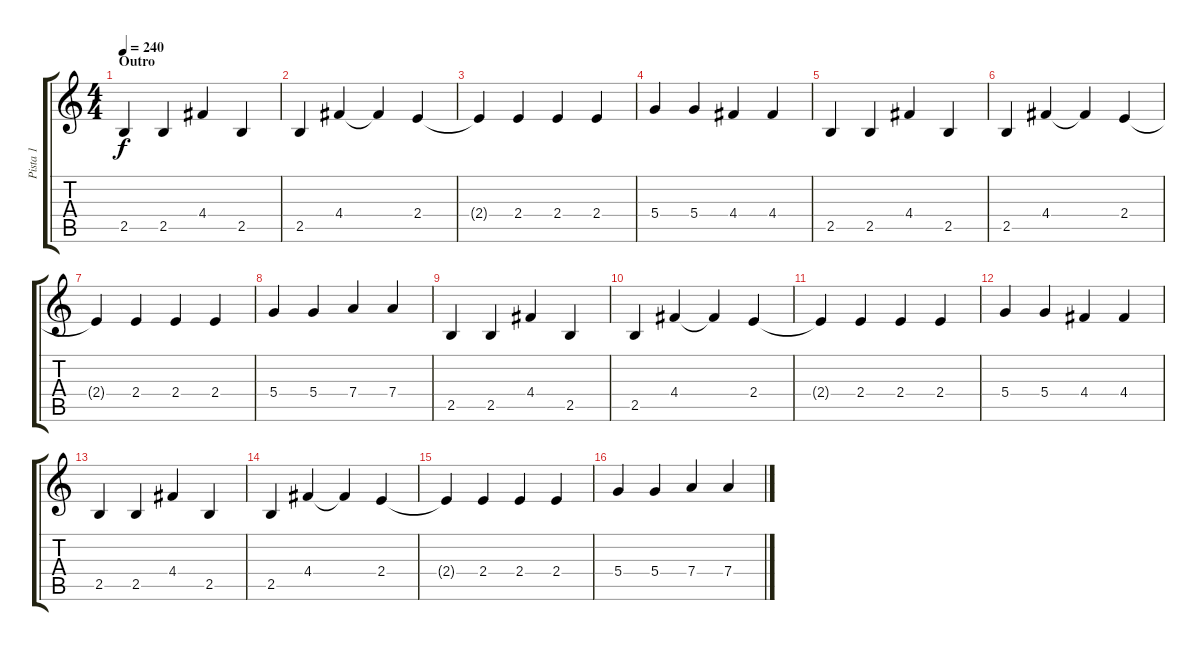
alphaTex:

\track ("Pista 1" "Pista 1") {instrument distortionguitar}
\staff {score tabs}
\tuning (E4 B3 G3 D3 A2 E2) {hide}
\ts (4 4)
\section ("" "Outro")
\tempo 240
\clef g2
\ks c
2.5.4{dy f instrument distortionguitar} 2.5.4 4.4.4 2.5.4 |
2.5.4 4.4.4 4.4{t}.4 2.4.4 |
2.4{t}.4 2.4.4 2.4.4 2.4.4 |
5.4.4 5.4.4 4.4.4 4.4.4 |
2.5.4{instrument distortionguitar} 2.5.4 4.4.4 2.5.4 |
2.5.4 4.4.4 4.4{t}.4 2.4.4 |
2.4{t}.4 2.4.4 2.4.4 2.4.4 |
5.4.4 5.4.4 7.4.4 7.4.4 |
2.5.4{instrument distortionguitar} 2.5.4 4.4.4 2.5.4 |
2.5.4 4.4.4 4.4{t}.4 2.4.4 |
2.4{t}.4 2.4.4 2.4.4 2.4.4 |
5.4.4 5.4.4 4.4.4 4.4.4 |
2.5.4{instrument distortionguitar} 2.5.4 4.4.4 2.5.4 |
2.5.4 4.4.4 4.4{t}.4 2.4.4 |
2.4{t}.4 2.4.4 2.4.4 2.4.4 |
5.4.4 5.4.4 7.4.4 7.4.4
